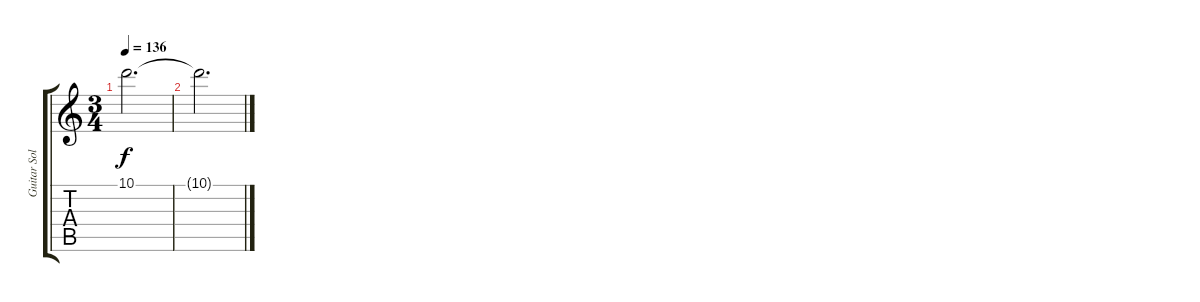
\track ("Guitar Solo" "Guitar Sol") {instrument overdrivenguitar}
\staff {score tabs}
\tuning (E4 B3 G3 D3 A2 E2) {hide}
\ts (3 4)
\tempo 136
\clef g2
\ks c
10.1.2{d dy f} |
10.1{t}.2{d}
